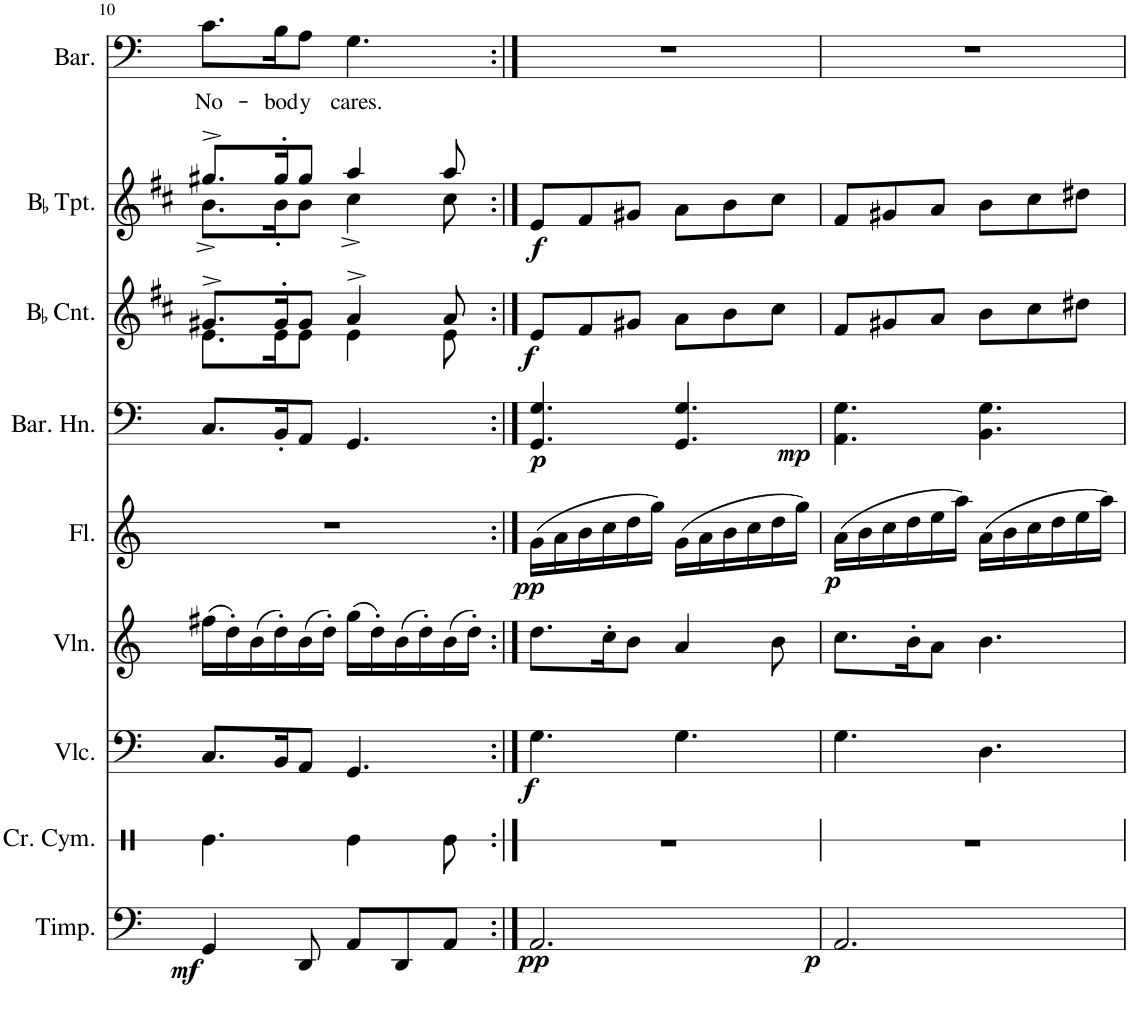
**kern	**dynam	**kern	**kern	**dynam	**kern	**kern	**dynam	**kern	**dynam	**kern	**dynam	**kern	**dynam	**kern	**text
*part9	*part9	*part8	*part7	*part7	*part6	*part5	*part5	*part4	*part4	*part3	*part3	*part2	*part2	*part1	*part1
*staff9	*staff9	*staff8	*staff7	*staff7	*staff6	*staff5	*staff5	*staff4	*staff4	*staff3	*staff3	*staff2	*staff2	*staff1	*staff1
*I"Timpani	*	*I"Crash Cymbal	*I"Violoncello	*	*I"Violin	*I"Flute	*	*I"Baritone Horn	*	*I"BaccidentalFlat Cornet 3 &amp; 4	*	*I"BaccidentalFlat Trumpet 1 &amp;2	*	*I"Baritone	*
*I'Timp.	*	*I'Cr. Cym.	*I'Vlc.	*	*I'Vln.	*I'Fl.	*	*I'Bar. Hn.	*	*I'BaccidentalFlat Cnt.	*	*I'BaccidentalFlat Tpt.	*	*I'Bar.	*
!!LO:PB:g=z
*clefF4	*	*clefX	*clefF4	*	*clefG2	*clefG2	*	*clefF4	*	*clefG2	*	*clefG2	*	*clefF4	*
*	*	*	*	*	*	*	*	*Trd4c7	*	*Trd1c2	*	*Trd1c2	*	*	*
*k[]	*	*k[]	*k[]	*	*k[]	*k[]	*	*k[]	*	*k[f#c#]	*	*k[f#c#]	*	*k[]	*
*M6/8	*	*M6/8	*M6/8	*	*M6/8	*M6/8	*	*M6/8	*	*M6/8	*	*M6/8	*	*M6/8	*
=10	=10	=10	=10	=10	=10	=10	=10	=10	=10	=10	=10	=10	=10	=10	=10
*	*	*	*	*	*	*	*	*	*	*^	*	*^	*	*	*
!	!LO:DY:b	!	!	!	!	!	!	!	!	!	!	!	!	!	!	!	!LO:LY:b
4GG/	mf	4.Re\	8.C/L	.	(16ff#X\LL	2.r	.	8.C/L	.	8.g#X^/L	8.e\L	.	8.gg#X^/L	8.b^\L	.	8.c\L	No-
.	.	.	.	.	16dd'\)	.	.	.	.	.	.	.	.	.	.	.	.
.	.	.	.	.	(16b\	.	.	.	.	.	.	.	.	.	.	.	.
!	!	!	!	!	!	!	!	!	!	!	!	!	!	!	!	!	!LO:LY:b
.	.	.	16BB/K	.	16dd'\)	.	.	16BB'/K	.	16g#'/K	16e\K	.	16gg#'/K	16b'\K	.	16B\K	bod-
!	!	!	!	!	!	!	!	!	!	!	!	!	!	!	!	!	!LO:LY:b
8DD/	.	.	8AA/J	.	(16b\	.	.	8AA/J	.	8g#/J	8e\J	.	8gg#/J	8b\J	.	8A\J	y
.	.	.	.	.	16dd'\JJ)	.	.	.	.	.	.	.	.	.	.	.	.
!	!	!	!	!	!	!	!	!	!	!	!	!	!	!	!	!	!LO:LY:b
8AA/L	.	4Re\	4.GG/	.	(16gg\LL	.	.	4.GG/	.	4a^/	4e\	.	4aa/	4cc#^\	.	4.G\	cares.
.	.	.	.	.	16dd'\)	.	.	.	.	.	.	.	.	.	.	.	.
8DD/	.	.	.	.	(16b\	.	.	.	.	.	.	.	.	.	.	.	.
.	.	.	.	.	16dd'\)	.	.	.	.	.	.	.	.	.	.	.	.
8AA/J	.	8Re\	.	.	(16b\	.	.	.	.	8a/	8e\	.	8aa/	8cc#\	.	.	.
.	.	.	.	.	16dd'\JJ)	.	.	.	.	.	.	.	.	.	.	.	.
*	*	*	*	*	*	*	*	*	*	*v	*v	*	*	*	*	*	*
*	*	*	*	*	*	*	*	*	*	*	*	*v	*v	*	*	*
=11:|!	=11:|!	=11:|!	=11:|!	=11:|!	=11:|!	=11:|!	=11:|!	=11:|!	=11:|!	=11:|!	=11:|!	=11:|!	=11:|!	=11:|!	=11:|!
!	!LO:DY:b	!	!	!LO:DY:b	!	!	!LO:DY:b	!	!LO:DY:b	!	!LO:DY:b	!	!LO:DY:b	!	!
2.AA/	pp	2.r	4.G\	f	8.dd\L	(16g\LL	pp	4.GG/ 4.G/	p	8e/L	f	8e/L	f	2.r	.
.	.	.	.	.	.	16a\	.	.	.	.	.	.	.	.	.
.	.	.	.	.	.	16b\	.	.	.	8f#/	.	8f#/	.	.	.
.	.	.	.	.	16cc'\K	16cc\	.	.	.	.	.	.	.	.	.
.	.	.	.	.	8b\J	16dd\	.	.	.	8g#X/J	.	8g#X/J	.	.	.
.	.	.	.	.	.	16gg\JJ)	.	.	.	.	.	.	.	.	.
.	.	.	4.G\	.	4a/	(16g\LL	.	4.GG/ 4.G/	.	8a\L	.	8a\L	.	.	.
.	.	.	.	.	.	16a\	.	.	.	.	.	.	.	.	.
.	.	.	.	.	.	16b\	.	.	.	8b\	.	8b\	.	.	.
.	.	.	.	.	.	16cc\	.	.	.	.	.	.	.	.	.
.	.	.	.	.	8b\	16dd\	.	.	.	8cc#\J	.	8cc#\J	.	.	.
.	.	.	.	.	.	16gg\JJ)	.	.	.	.	.	.	.	.	.
=12	=12	=12	=12	=12	=12	=12	=12	=12	=12	=12	=12	=12	=12	=12	=12
!	!LO:DY:b	!	!	!	!	!	!LO:DY:b	!	!LO:DY:b	!	!	!	!	!	!
2.AA/	p	2.r	4.G\	.	8.cc\L	(16a\LL	p	4.AA\ 4.G\	mp	8f#/L	.	8f#/L	.	2.r	.
.	.	.	.	.	.	16b\	.	.	.	.	.	.	.	.	.
.	.	.	.	.	.	16cc\	.	.	.	8g#X/	.	8g#X/	.	.	.
.	.	.	.	.	16b'\K	16dd\	.	.	.	.	.	.	.	.	.
.	.	.	.	.	8a\J	16ee\	.	.	.	8a/J	.	8a/J	.	.	.
.	.	.	.	.	.	16aa\JJ)	.	.	.	.	.	.	.	.	.
.	.	.	4.D\	.	4.b\	(16a\LL	.	4.BB\ 4.G\	.	8b\L	.	8b\L	.	.	.
.	.	.	.	.	.	16b\	.	.	.	.	.	.	.	.	.
.	.	.	.	.	.	16cc\	.	.	.	8cc#\	.	8cc#\	.	.	.
.	.	.	.	.	.	16dd\	.	.	.	.	.	.	.	.	.
.	.	.	.	.	.	16ee\	.	.	.	8dd#X\J	.	8dd#X\J	.	.	.
.	.	.	.	.	.	16aa\JJ)	.	.	.	.	.	.	.	.	.
=	=	=	=	=	=	=	=	=	=	=	=	=	=	=	=
*-	*-	*-	*-	*-	*-	*-	*-	*-	*-	*-	*-	*-	*-	*-	*-
